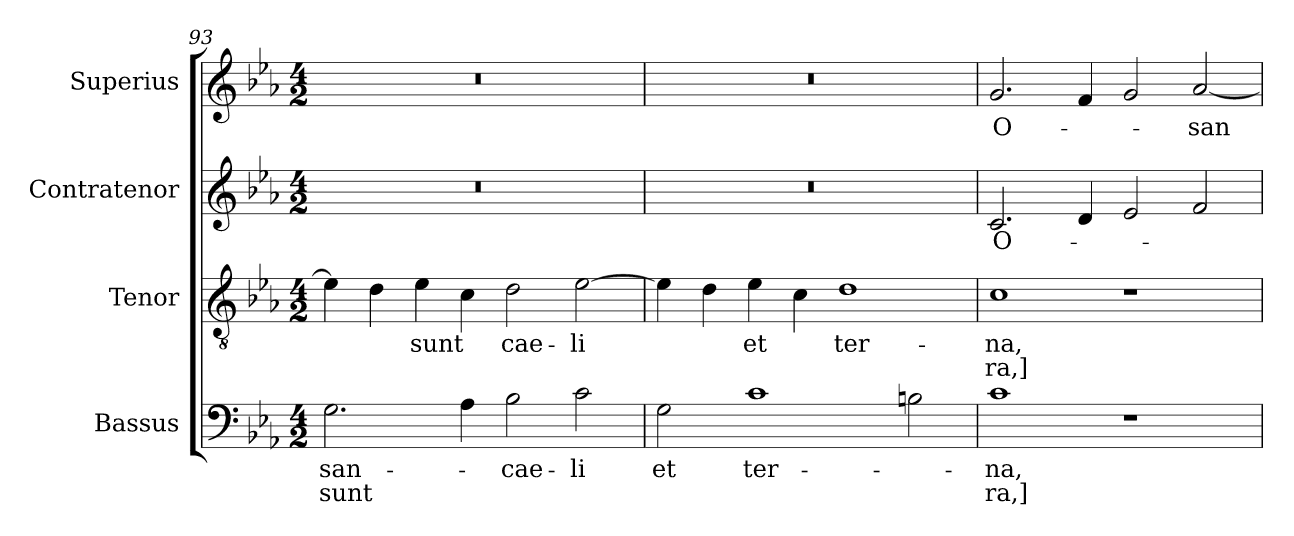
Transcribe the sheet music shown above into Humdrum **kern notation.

**kern	**text	**text	**kern	**text	**text	**kern	**text	**kern	**text
*part4	*part4	*part4	*part3	*part3	*part3	*part2	*part2	*part1	*part1
*staff4	*staff4	*staff4	*staff3	*staff3	*staff3	*staff2	*staff2	*staff1	*staff1
*I"Bassus	*	*	*I"Tenor	*	*	*I"Contratenor	*	*I"Superius	*
*I'B.	*	*	*I'T.	*	*	*	*	*	*
*clefF4	*	*	*clefGv2	*	*	*clefG2	*	*clefG2	*
*	*	*	*ITrd7c12	*	*	*ITrd7c12	*	*	*
*k[b-e-a-]	*	*	*k[b-e-a-]	*	*	*k[b-e-a-]	*	*k[b-e-a-]	*
*E-:	*	*	*E-:	*	*	*E-:	*	*E-:	*
*M4/2	*	*	*M4/2	*	*	*M4/2	*	*M4/2	*
=93	=93	=93	=93	=93	=93	=93	=93	=93	=93
!	!LO:LY:b:color=#000000	!LO:LY:b:color=#000000	!	!	!	!LO:N:vis=1	!	!LO:N:vis=1	!
2.Gi\	-san-	sunt	4E-i\]	.	.	0r	.	0r	.
.	.	.	4Di\	.	.	.	.	.	.
!	!	!	!	!LO:LY:b:color=#000000	!	!	!	!	!
.	.	.	4E-i\	sunt	.	.	.	.	.
4A-i\	.	.	4Ci\	.	.	.	.	.	.
!	!LO:LY:b:color=#000000	!	!	!	!	!	!	!	!
!	!	!	!	!LO:LY:b:color=#000000	!	!	!	!	!
2B-i\	cae-	.	2Di\	cae-	.	.	.	.	.
!	!LO:LY:b:color=#000000	!	!	!	!	!	!	!	!
!	!	!	!	!LO:LY:b:color=#000000	!	!	!	!	!
2ci\	-li	.	[>2E-i\	-li	.	.	.	.	.
=94	=94	=94	=94	=94	=94	=94	=94	=94	=94
!	!LO:LY:b:color=#000000	!	!	!	!	!LO:N:vis=1	!	!LO:N:vis=1	!
2Gi\	et	.	4E-i\]	.	.	0r	.	0r	.
.	.	.	4Di\	.	.	.	.	.	.
!	!LO:LY:b:color=#000000	!	!	!	!	!	!	!	!
!	!	!	!	!LO:LY:b:color=#000000	!	!	!	!	!
1ci	ter-	.	4E-i\	et	.	.	.	.	.
.	.	.	4Ci\	.	.	.	.	.	.
!	!	!	!	!LO:LY:b:color=#000000	!	!	!	!	!
.	.	.	1Di	ter-	.	.	.	.	.
2Bi\	.	.	.	.	.	.	.	.	.
=95	=95	=95	=95	=95	=95	=95	=95	=95	=95
!	!LO:LY:b:color=#000000	!LO:LY:b:color=#000000	!	!	!	!	!	!	!
!	!	!	!	!LO:LY:b:color=#000000	!LO:LY:b:color=#000000	!	!	!	!
!	!	!	!	!	!	!	!LO:LY:b:color=#000000	!	!
!	!	!	!	!	!	!	!	!	!LO:LY:b:color=#000000
1ci	-na,	-ra,]	1Ci	-na,	-ra,]	2.Ci/	O-	2.gi/	O-
.	.	.	.	.	.	4Di/	.	4fi/	.
1r	.	.	1r	.	.	2E-i/	.	2gi/	.
!	!	!	!	!	!	!	!	!	!LO:LY:b:color=#000000
.	.	.	.	.	.	2Fi/	.	[<2a-i/	-san-
=	=	=	=	=	=	=	=	=	=
*-	*-	*-	*-	*-	*-	*-	*-	*-	*-
